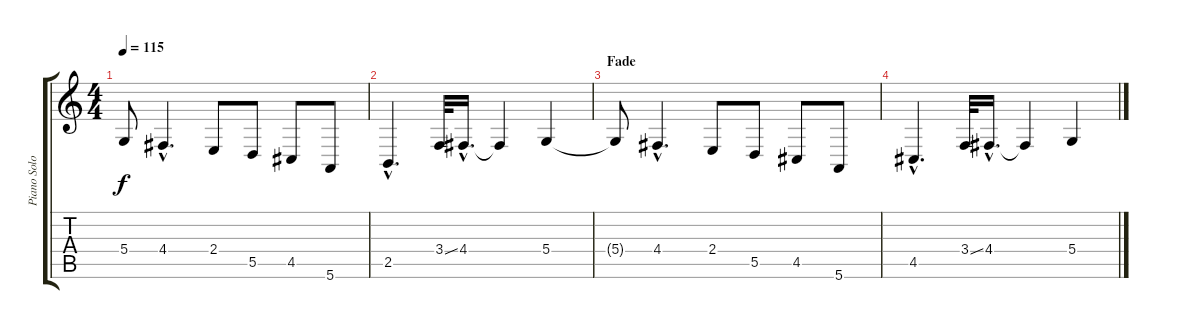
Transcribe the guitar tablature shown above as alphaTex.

\track ("Piano Solo" "Piano Solo") {instrument brightacousticpiano}
\staff {score tabs}
\tuning (E4 B3 G3 D3 A2 E2) {hide}
\ts (4 4)
\tempo 115
\clef g2
\ks c
5.4{t}.8{dy f} 4.4{hac}.4{d} 2.4.8 5.5.8 4.5.8 5.6.8 |
2.5{hac}.4{d} 3.4{ss}.32 4.4{hac}.16{d} 4.4{t}.4 5.4.4 |
\section ("" "Fade")
5.4{t}.8{volume 0} 4.4{hac}.4{d} 2.4.8 5.5.8 4.5.8 5.6.8 |
4.5{hac}.4{d} 3.4{ss}.32 4.4{hac}.16{d} 4.4{t}.4 5.4.4
